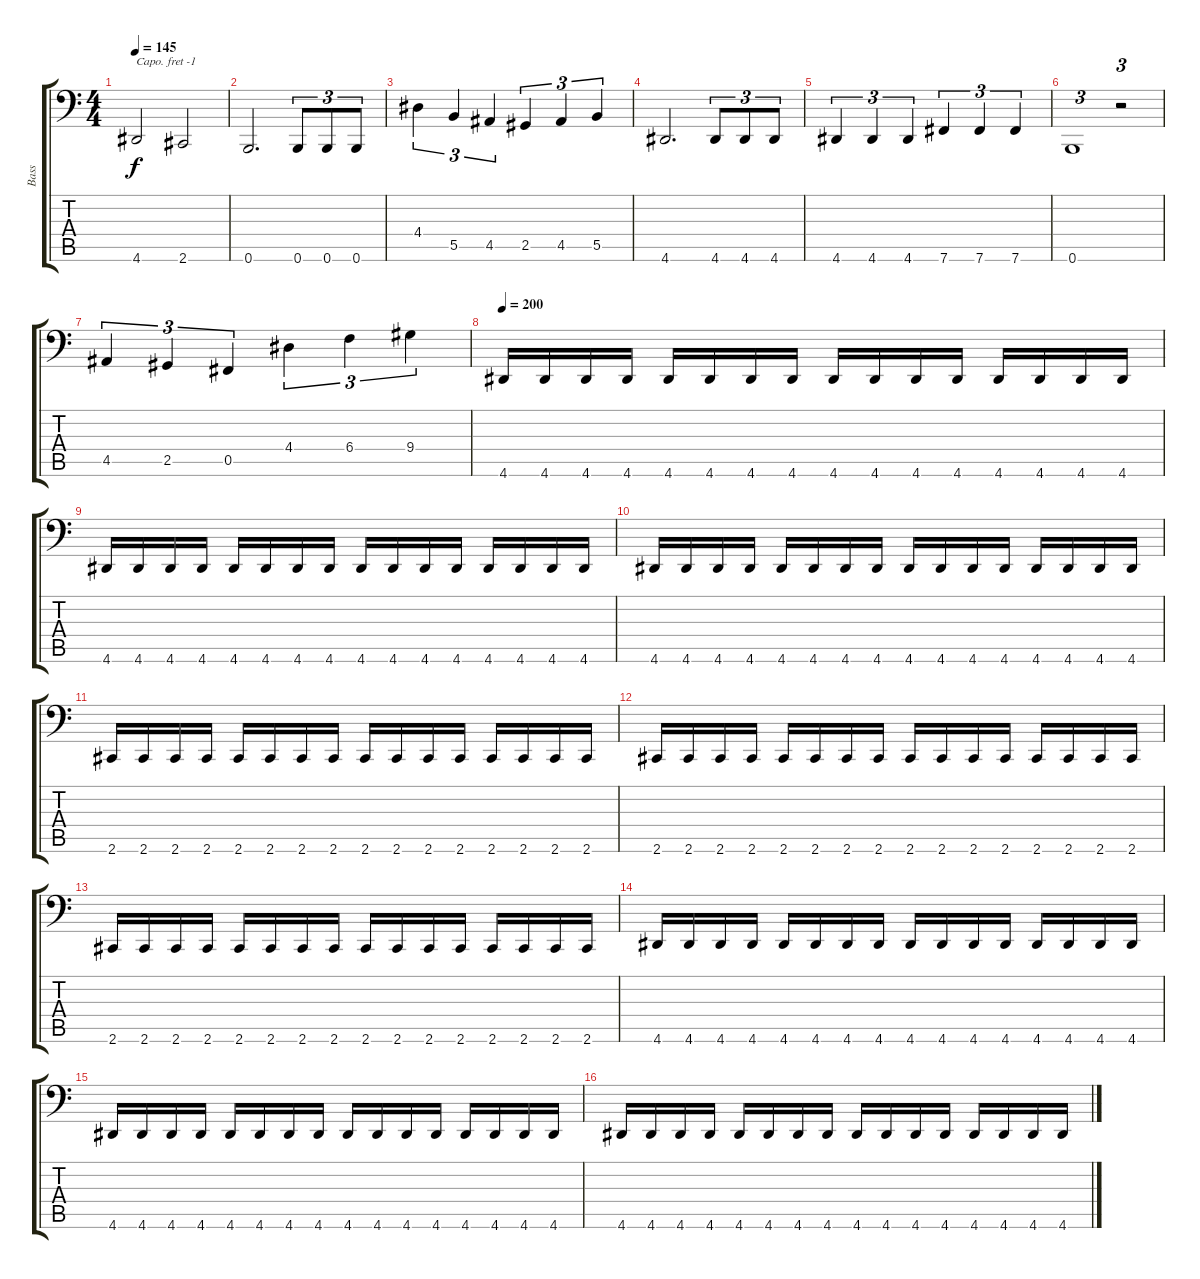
\track ("Bass" "Bass") {instrument electricbassfinger}
\staff {score tabs}
\capo -1
\tuning (D3 A2 F2 C2 G1 C1) {hide}
\ts (4 4)
\tempo 145
\clef f4
\ks c
4.6.2{dy f} 2.6.2 |
0.6.2{d} 0.6.8{tu (3 2)} 0.6.8{tu (3 2)} 0.6.8{tu (3 2)} |
4.4.4{tu (3 2)} 5.5.4{tu (3 2)} 4.5.4{tu (3 2)} 2.5.4{tu (3 2)} 4.5.4{tu (3 2)} 5.5.4{tu (3 2)} |
4.6.2{d} 4.6.8{tu (3 2)} 4.6.8{tu (3 2)} 4.6.8{tu (3 2)} |
4.6.4{tu (3 2)} 4.6.4{tu (3 2)} 4.6.4{tu (3 2)} 7.6.4{tu (3 2)} 7.6.4{tu (3 2)} 7.6.4{tu (3 2)} |
0.6.1{tu (3 2)} r.2{tu (3 2)} |
4.5.4{tu (3 2)} 2.5.4{tu (3 2)} 0.5.4{tu (3 2)} 4.4.4{tu (3 2)} 6.4.4{tu (3 2)} 9.4.4{tu (3 2)} |
\tempo 200
4.6.16 4.6.16 4.6.16 4.6.16 4.6.16 4.6.16 4.6.16 4.6.16 4.6.16 4.6.16 4.6.16 4.6.16 4.6.16 4.6.16 4.6.16 4.6.16 |
4.6.16 4.6.16 4.6.16 4.6.16 4.6.16 4.6.16 4.6.16 4.6.16 4.6.16 4.6.16 4.6.16 4.6.16 4.6.16 4.6.16 4.6.16 4.6.16 |
4.6.16 4.6.16 4.6.16 4.6.16 4.6.16 4.6.16 4.6.16 4.6.16 4.6.16 4.6.16 4.6.16 4.6.16 4.6.16 4.6.16 4.6.16 4.6.16 |
2.6.16 2.6.16 2.6.16 2.6.16 2.6.16 2.6.16 2.6.16 2.6.16 2.6.16 2.6.16 2.6.16 2.6.16 2.6.16 2.6.16 2.6.16 2.6.16 |
2.6.16 2.6.16 2.6.16 2.6.16 2.6.16 2.6.16 2.6.16 2.6.16 2.6.16 2.6.16 2.6.16 2.6.16 2.6.16 2.6.16 2.6.16 2.6.16 |
2.6.16 2.6.16 2.6.16 2.6.16 2.6.16 2.6.16 2.6.16 2.6.16 2.6.16 2.6.16 2.6.16 2.6.16 2.6.16 2.6.16 2.6.16 2.6.16 |
4.6.16 4.6.16 4.6.16 4.6.16 4.6.16 4.6.16 4.6.16 4.6.16 4.6.16 4.6.16 4.6.16 4.6.16 4.6.16 4.6.16 4.6.16 4.6.16 |
4.6.16 4.6.16 4.6.16 4.6.16 4.6.16 4.6.16 4.6.16 4.6.16 4.6.16 4.6.16 4.6.16 4.6.16 4.6.16 4.6.16 4.6.16 4.6.16 |
4.6.16 4.6.16 4.6.16 4.6.16 4.6.16 4.6.16 4.6.16 4.6.16 4.6.16 4.6.16 4.6.16 4.6.16 4.6.16 4.6.16 4.6.16 4.6.16
